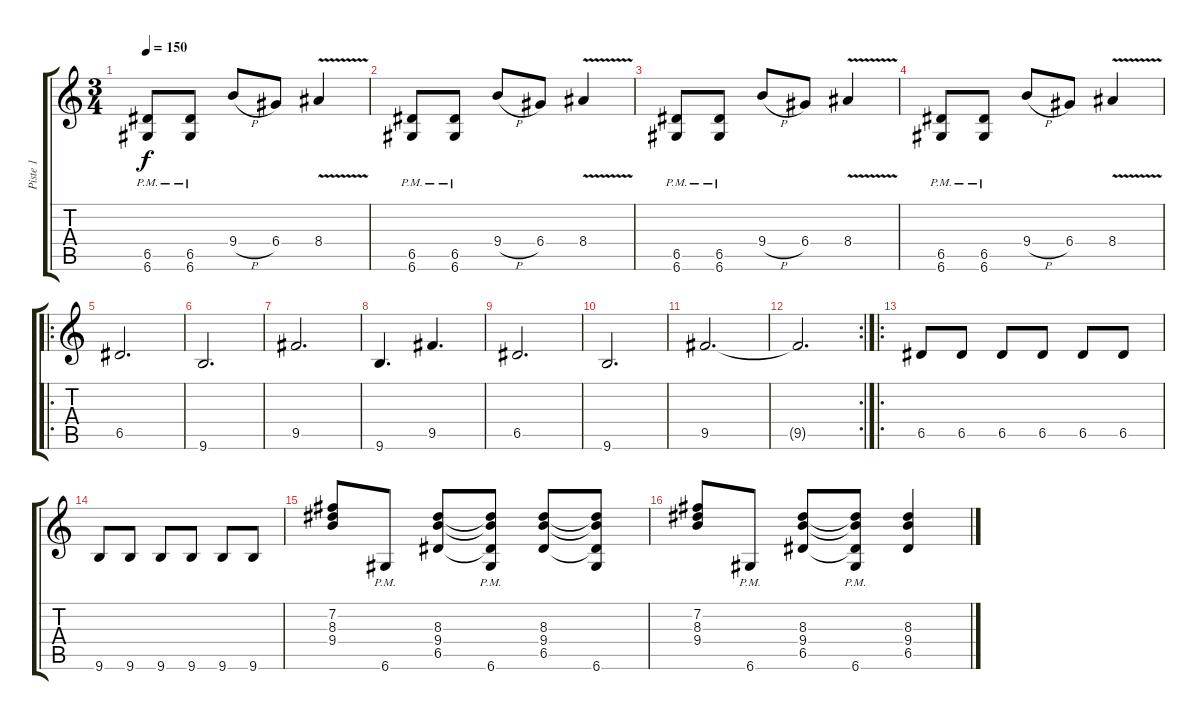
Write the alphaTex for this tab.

\track ("Piste 1" "Piste 1") {instrument overdrivenguitar}
\staff {score tabs}
\tuning (E4 B3 G3 D3 A2 D2) {hide}
\ts (3 4)
\tempo 150
\clef g2
\ks c
(6.5{pm} 6.6{pm}).8{dy f} (6.5{pm} 6.6{pm}).8 9.4{h}.8 6.4.8 8.4{v}.4 |
(6.5{pm} 6.6{pm}).8 (6.5{pm} 6.6{pm}).8 9.4{h}.8 6.4.8 8.4{v}.4 |
(6.5{pm} 6.6{pm}).8 (6.5{pm} 6.6{pm}).8 9.4{h}.8 6.4.8 8.4{v}.4 |
(6.5{pm} 6.6{pm}).8 (6.5{pm} 6.6{pm}).8 9.4{h}.8 6.4.8 8.4{v}.4 |
\ro
6.5.2{d} |
9.6.2{d} |
9.5.2{d} |
9.6.4{d} 9.5.4{d} |
6.5.2{d} |
9.6.2{d} |
9.5.2{d} |
\rc 2
9.5{t}.2{d} |
\ro
6.5.8 6.5.8 6.5.8 6.5.8 6.5.8 6.5.8 |
9.6.8 9.6.8 9.6.8 9.6.8 9.6.8 9.6.8 |
(7.2 8.3 9.4).8 6.6{pm}.8 (8.3 9.4 6.5).8 (8.3{t} 9.4{t} 6.5{t} 6.6{pm}).8 (8.3 9.4 6.5).8 (8.3{t} 9.4{t} 6.5{t} 6.6).8 |
(7.2 8.3 9.4).8 6.6{pm}.8 (8.3 9.4 6.5).8 (8.3{t} 9.4{t} 6.5{t} 6.6{pm}).8 (8.3 9.4 6.5).4
